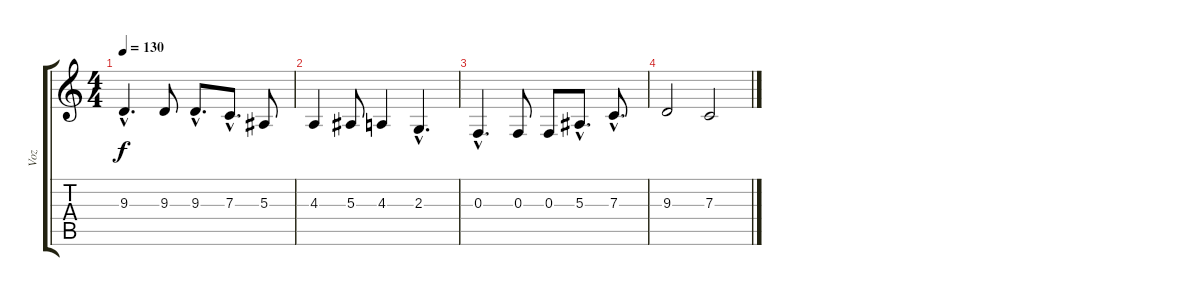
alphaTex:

\track ("Voz" "Voz") {instrument viola}
\staff {score tabs}
\tuning (D4 A3 F3 C3 G2 D2) {hide}
\ts (4 4)
\tempo 130
\clef g2
\ks c
9.3{hac}.4{d dy f} 9.3.8 9.3{hac}.8{d} 7.3{hac}.8{d} 5.3.8 |
4.3.4 5.3.8 4.3.4 2.3{hac}.4{d} |
0.3{hac}.4{d} 0.3.8 0.3.8 5.3{hac}.8{d} 7.3{hac}.8{d} |
9.3.2 7.3.2
